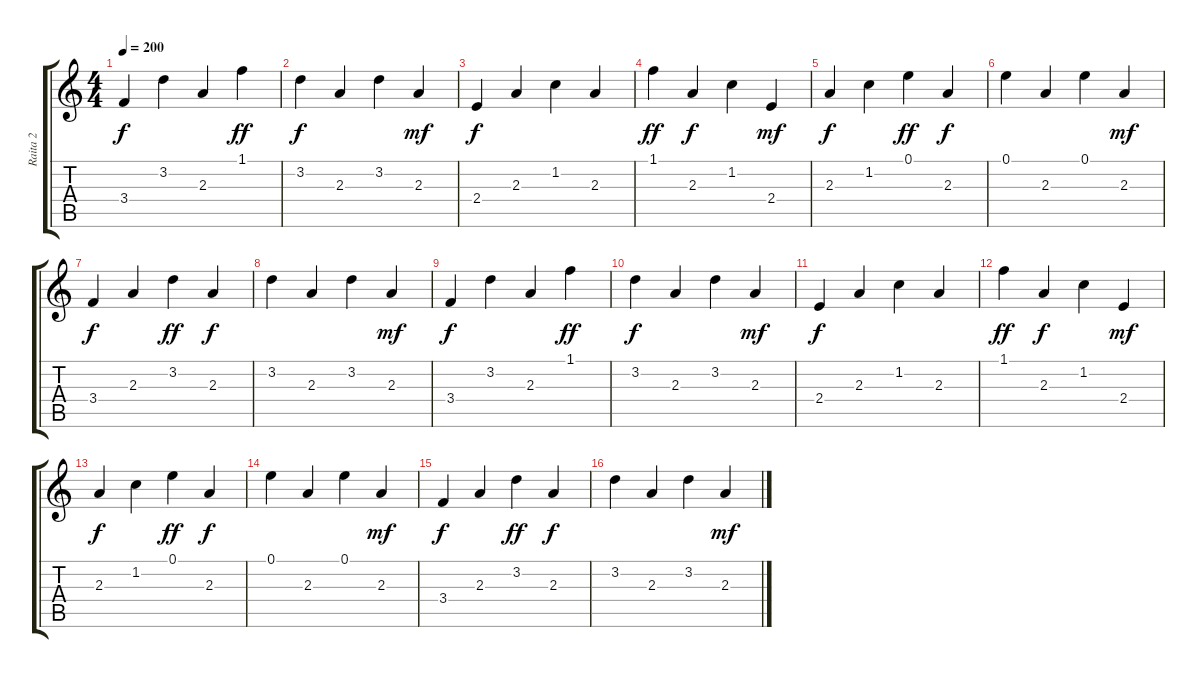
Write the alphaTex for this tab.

\track ("Raita 2" "Raita 2") {instrument acousticguitarsteel}
\staff {score tabs}
\tuning (E4 B3 G3 D3 A2 E2) {hide}
\ts (4 4)
\tempo 200
\clef g2
\ks c
3.4.4{dy f} 3.2.4 2.3.4 1.1.4{dy ff} |
3.2.4{dy f} 2.3.4 3.2.4 2.3.4{dy mf} |
2.4.4{dy f} 2.3.4 1.2.4 2.3.4 |
1.1.4{dy ff} 2.3.4{dy f} 1.2.4 2.4.4{dy mf} |
2.3.4{dy f} 1.2.4 0.1.4{dy ff} 2.3.4{dy f} |
0.1.4 2.3.4 0.1.4 2.3.4{dy mf} |
3.4.4{dy f} 2.3.4 3.2.4{dy ff} 2.3.4{dy f} |
3.2.4 2.3.4 3.2.4 2.3.4{dy mf} |
3.4.4{dy f} 3.2.4 2.3.4 1.1.4{dy ff} |
3.2.4{dy f} 2.3.4 3.2.4 2.3.4{dy mf} |
2.4.4{dy f} 2.3.4 1.2.4 2.3.4 |
1.1.4{dy ff} 2.3.4{dy f} 1.2.4 2.4.4{dy mf} |
2.3.4{dy f} 1.2.4 0.1.4{dy ff} 2.3.4{dy f} |
0.1.4 2.3.4 0.1.4 2.3.4{dy mf} |
3.4.4{dy f} 2.3.4 3.2.4{dy ff} 2.3.4{dy f} |
3.2.4 2.3.4 3.2.4 2.3.4{dy mf}
